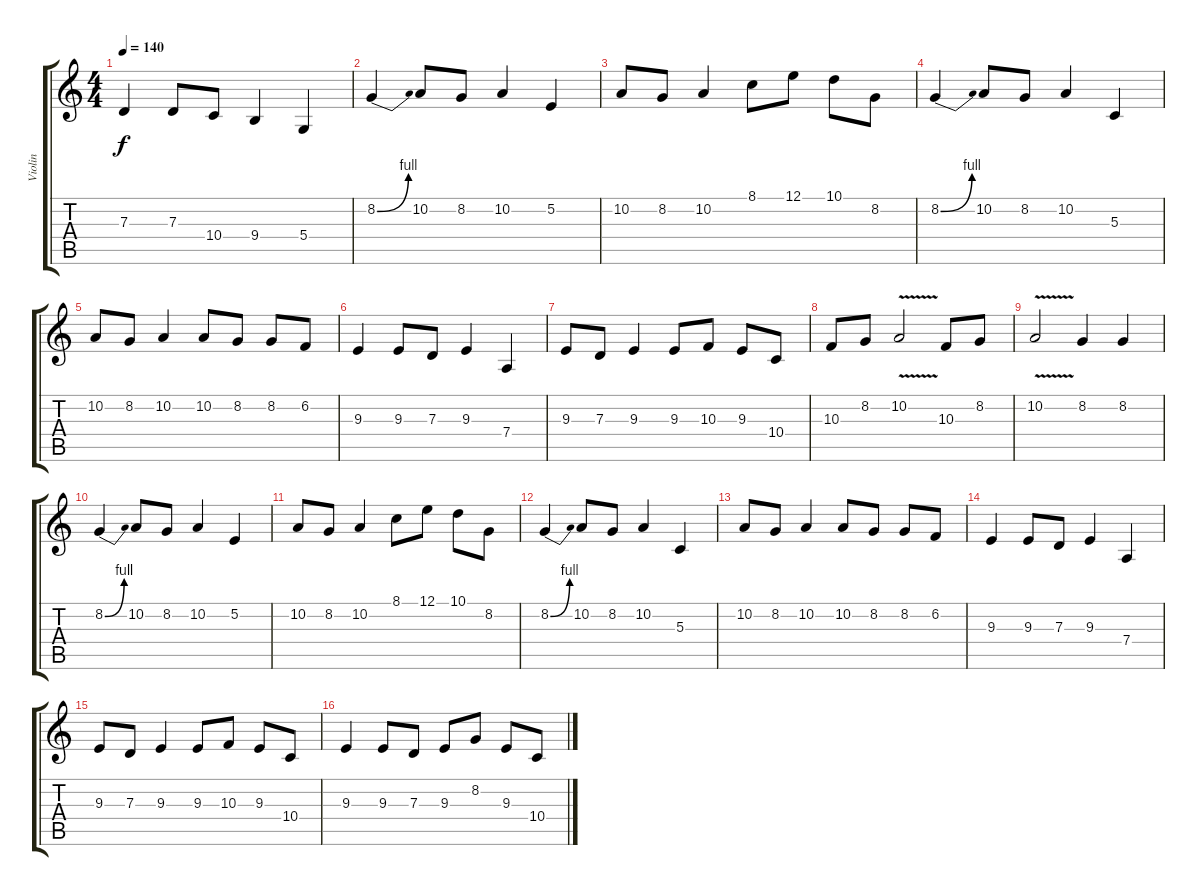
\track ("Violin" "Violin") {instrument violin}
\staff {score tabs}
\tuning (E4 B3 G3 D3 A2 E2) {hide}
\ts (4 4)
\tempo 140
\clef g2
\ks c
7.3.4{dy f} 7.3.8 10.4.8 9.4.4 5.4.4 |
8.2{be (bend 0 0 60 4)}.4 10.2.8 8.2.8 10.2.4 5.2.4 |
10.2.8 8.2.8 10.2.4 8.1.8 12.1.8 10.1.8 8.2.8 |
8.2{be (bend 0 0 60 4)}.4 10.2.8 8.2.8 10.2.4 5.3.4 |
10.2.8 8.2.8 10.2.4 10.2.8 8.2.8 8.2.8 6.2.8 |
9.3.4 9.3.8 7.3.8 9.3.4 7.4.4 |
9.3.8 7.3.8 9.3.4 9.3.8 10.3.8 9.3.8 10.4.8 |
10.3.8 8.2.8 10.2{v}.2 10.3.8 8.2.8 |
10.2{v}.2 8.2.4 8.2.4 |
8.2{be (bend 0 0 60 4)}.4 10.2.8 8.2.8 10.2.4 5.2.4 |
10.2.8 8.2.8 10.2.4 8.1.8 12.1.8 10.1.8 8.2.8 |
8.2{be (bend 0 0 60 4)}.4 10.2.8 8.2.8 10.2.4 5.3.4 |
10.2.8 8.2.8 10.2.4 10.2.8 8.2.8 8.2.8 6.2.8 |
9.3.4 9.3.8 7.3.8 9.3.4 7.4.4 |
9.3.8 7.3.8 9.3.4 9.3.8 10.3.8 9.3.8 10.4.8 |
9.3.4 9.3.8 7.3.8 9.3.8 8.2.8 9.3.8 10.4.8
